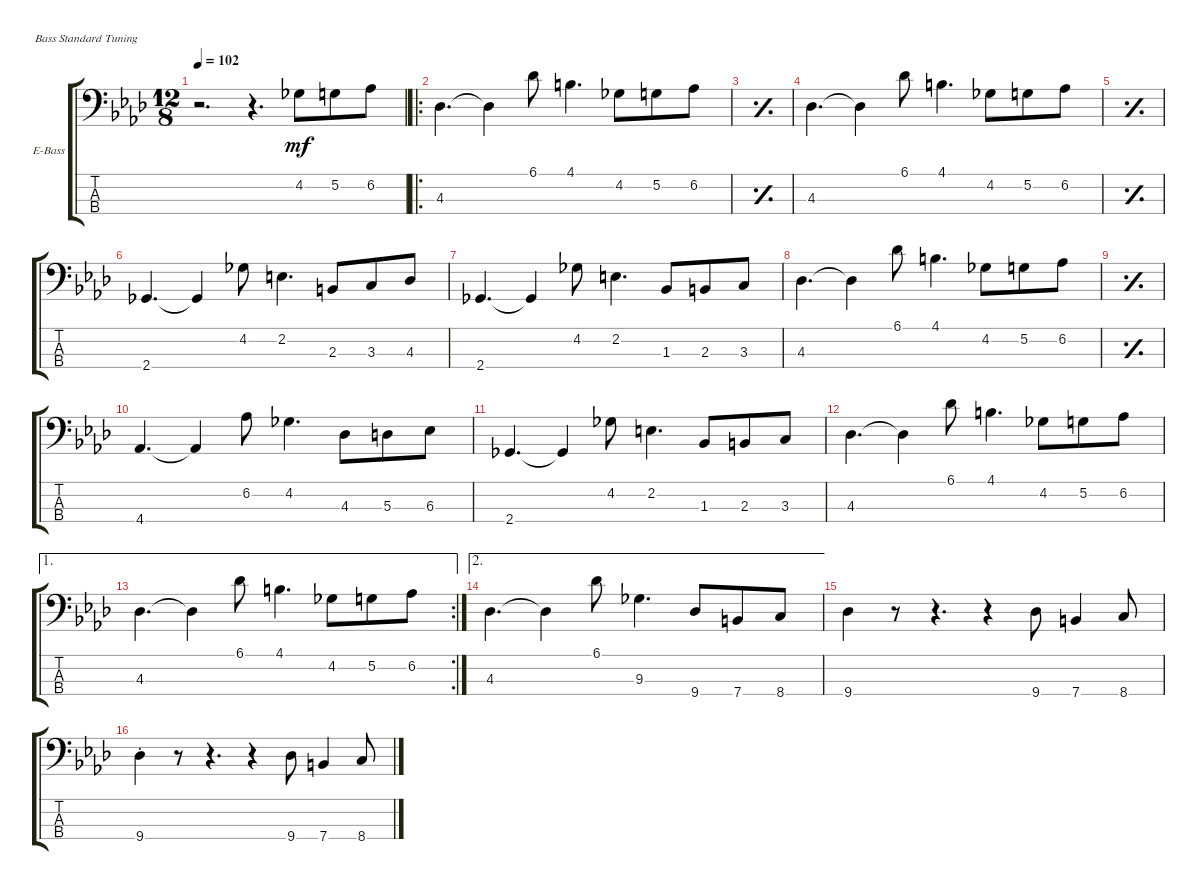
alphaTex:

\defaultSystemsLayout 4
\bracketExtendMode groupsimilarinstruments
\firstSystemTrackNameOrientation horizontal
\otherSystemsTrackNameOrientation horizontal
\track ("Electric Bass" "E-Bass") {instrument electricbassfinger}
\staff {score tabs}
\tuning (G2 D2 A1 E1)
\ts (12 8)
\tempo 102
\clef f4
\ks ab
r.2{d dy mf instrument electricbassfinger} r.4{d} 4.2.8 5.2.8 6.2.8 |
\ro
4.3.4{d} 4.3{t}.4 6.1.8 4.1.4{d} 4.2.8 5.2.8 6.2.8 |
\simile simple
|
\simile none
4.3.4{d} 4.3{t}.4 6.1.8 4.1.4{d} 4.2.8 5.2.8 6.2.8 |
\simile simple
|
\simile none
2.4.4{d} 2.4{t}.4 4.2.8 2.2.4{d} 2.3.8 3.3.8 4.3.8 |
2.4.4{d} 2.4{t}.4 4.2.8 2.2.4{d} 1.3.8 2.3.8 3.3.8 |
4.3.4{d} 4.3{t}.4 6.1.8 4.1.4{d} 4.2.8 5.2.8 6.2.8 |
\simile simple
|
\simile none
4.4.4{d} 4.4{t}.4 6.2.8 4.2.4{d} 4.3.8 5.3.8 6.3.8 |
2.4.4{d} 2.4{t}.4 4.2.8 2.2.4{d} 1.3.8 2.3.8 3.3.8 |
4.3.4{d} 4.3{t}.4 6.1.8 4.1.4{d} 4.2.8 5.2.8 6.2.8 |
\ae 1
\rc 2
4.3.4{d} 4.3{t}.4 6.1.8 4.1.4{d} 4.2.8 5.2.8 6.2.8 |
\ae 2
4.3.4{d} 4.3{t}.4 6.1.8 9.3.4{d} 9.4.8 7.4.8 8.4.8 |
9.4.4 r.8 r.4{d} r.4 9.4.8 7.4.4 8.4.8 |
9.4{st}.4 r.8 r.4{d} r.4 9.4.8 7.4.4 8.4.8
